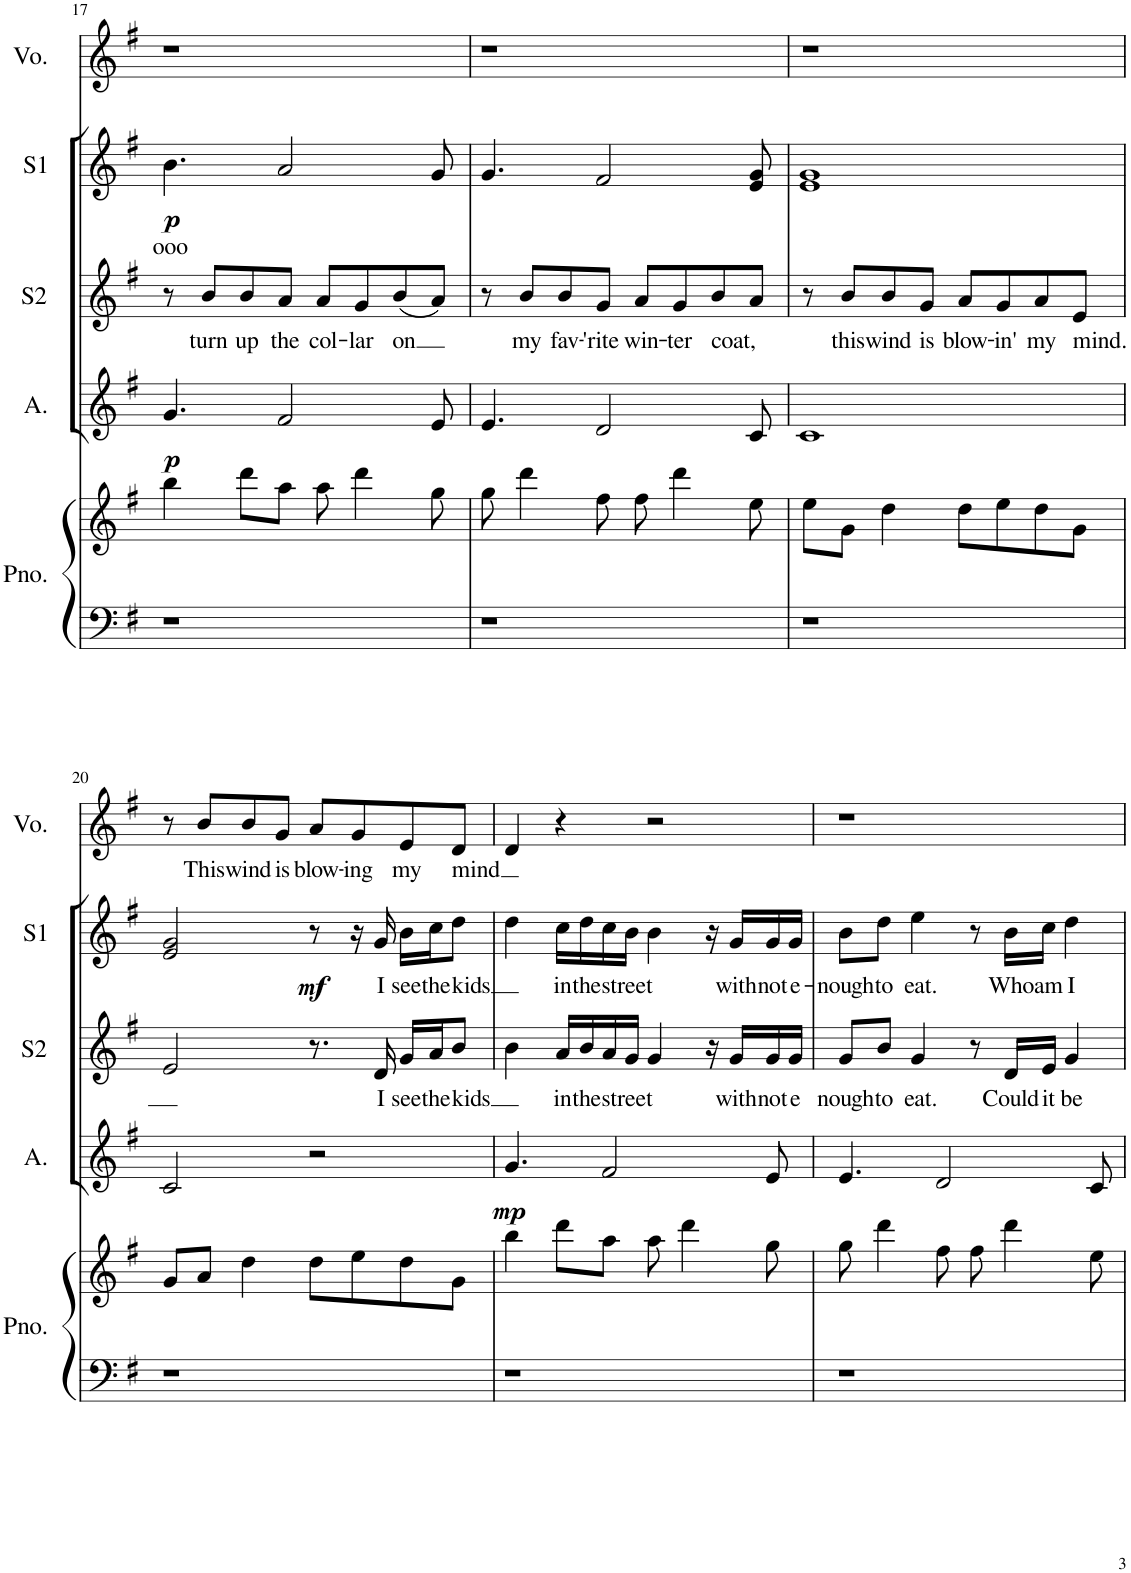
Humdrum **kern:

**kern	**kern	**kern	**dynam	**kern	**text	**kern	**text	**dynam	**kern	**text
*part5	*part5	*part4	*part4	*part3	*part3	*part2	*part2	*part2	*part1	*part1
*staff6	*staff5	*staff4	*staff4	*staff3	*staff3	*staff2	*staff2	*staff2	*staff1	*staff1
*I"Piano	*	*I"Alto	*	*I"Soprano 2	*	*I"Soprano 1	*	*	*I"Voice	*
*I'Pno.	*	*I'A.	*	*I'S2	*	*I'S1	*	*	*I'Vo.	*
!!LO:PB:g=z
*clefF4	*clefG2	*clefG2	*	*clefG2	*	*clefG2	*	*	*clefG2	*
*k[f#]	*k[f#]	*k[f#]	*	*k[f#]	*	*k[f#]	*	*	*k[f#]	*
*G:	*G:	*G:	*	*G:	*	*G:	*	*	*G:	*
*M4/4	*M4/4	*M4/4	*	*M4/4	*	*M4/4	*	*	*M4/4	*
=17	=17	=17	=17	=17	=17	=17	=17	=17	=17	=17
!	!	!	!LO:DY:b	!	!	!	!LO:LY:b	!LO:DY:b	!	!
1r	4bb\	4.g/	p	8r	.	4.b\	ooo	p	1r	.
!	!	!	!	!	!LO:LY:b	!	!	!	!	!
.	.	.	.	8b/L	turn	.	.	.	.	.
!	!	!	!	!	!LO:LY:b	!	!	!	!	!
.	8ddd\L	.	.	8b/	up	.	.	.	.	.
!	!	!	!	!	!LO:LY:b	!	!	!	!	!
.	8aa\J	2f#/	.	8a/J	the	2a/	.	.	.	.
!	!	!	!	!	!LO:LY:b	!	!	!	!	!
.	8aa\	.	.	8a/L	col-	.	.	.	.	.
!	!	!	!	!	!LO:LY:b	!	!	!	!	!
.	4ddd\	.	.	8g/	-lar	.	.	.	.	.
!	!	!	!	!	!LO:LY:b	!	!	!	!	!
.	.	.	.	(8b/	on	.	.	.	.	.
.	8gg\	8e/	.	8a/J)	.	8g/	.	.	.	.
=18	=18	=18	=18	=18	=18	=18	=18	=18	=18	=18
1r	8gg\	4.e/	.	8r	.	4.g/	.	.	1r	.
!	!	!	!	!	!LO:LY:b	!	!	!	!	!
.	4ddd\	.	.	8b/L	my	.	.	.	.	.
!	!	!	!	!	!LO:LY:b	!	!	!	!	!
.	.	.	.	8b/	fav-	.	.	.	.	.
!	!	!	!	!	!LO:LY:b	!	!	!	!	!
.	8ff#\	2d/	.	8g/J	-'rite	2f#/	.	.	.	.
!	!	!	!	!	!LO:LY:b	!	!	!	!	!
.	8ff#\	.	.	8a/L	win-	.	.	.	.	.
!	!	!	!	!	!LO:LY:b	!	!	!	!	!
.	4ddd\	.	.	8g/	-ter	.	.	.	.	.
!	!	!	!	!	!LO:LY:b	!	!	!	!	!
.	.	.	.	8b/	coat,	.	.	.	.	.
.	8ee\	8c/	.	8a/J	.	8e/ 8g/	.	.	.	.
=19	=19	=19	=19	=19	=19	=19	=19	=19	=19	=19
1r	8ee\L	1c	.	8r	.	1e 1g	.	.	1r	.
!	!	!	!	!	!LO:LY:b	!	!	!	!	!
.	8g\J	.	.	8b/L	this	.	.	.	.	.
!	!	!	!	!	!LO:LY:b	!	!	!	!	!
.	4dd\	.	.	8b/	wind	.	.	.	.	.
!	!	!	!	!	!LO:LY:b	!	!	!	!	!
.	.	.	.	8g/J	is	.	.	.	.	.
!	!	!	!	!	!LO:LY:b	!	!	!	!	!
.	8dd\L	.	.	8a/L	blow-	.	.	.	.	.
!	!	!	!	!	!LO:LY:b	!	!	!	!	!
.	8ee\	.	.	8g/	-in'	.	.	.	.	.
!	!	!	!	!	!LO:LY:b	!	!	!	!	!
.	8dd\	.	.	8a/	my	.	.	.	.	.
!	!	!	!	!	!LO:LY:b	!	!	!	!	!
.	8g\J	.	.	8e/J	mind.	.	.	.	.	.
!!LO:LB:g=z
=20	=20	=20	=20	=20	=20	=20	=20	=20	=20	=20
1r	8g/L	2c/	.	2e/	.	2e/ 2g/	.	.	8r	.
!	!	!	!	!	!	!	!	!	!	!LO:LY:b
.	8a/J	.	.	.	.	.	.	.	8b/L	This
!	!	!	!	!	!	!	!	!	!	!LO:LY:b
.	4dd\	.	.	.	.	.	.	.	8b/	wind
!	!	!	!	!	!	!	!	!	!	!LO:LY:b
.	.	.	.	.	.	.	.	.	8g/J	is
!	!	!	!	!	!	!	!	!LO:DY:b	!	!LO:LY:b
.	8dd\L	2r	.	8.r	.	8r	.	mf	8a/L	blow-
!	!	!	!	!	!	!	!	!	!	!LO:LY:b
.	8ee\	.	.	.	.	16r	.	.	8g/	-ing
!	!	!	!	!	!LO:LY:b	!	!LO:LY:b	!	!	!
.	.	.	.	16d/	I	16g/	I	.	.	.
!	!	!	!	!	!LO:LY:b	!	!LO:LY:b	!	!	!LO:LY:b
.	8dd\	.	.	16g/LL	see	16b\LL	see	.	8e/	my
!	!	!	!	!	!LO:LY:b	!	!LO:LY:b	!	!	!
.	.	.	.	16a/J	the	16cc\J	the	.	.	.
!	!	!	!	!	!LO:LY:b	!	!LO:LY:b	!	!	!LO:LY:b
.	8g\J	.	.	8b/J	kids	8dd\J	kids	.	8d/J	mind
=21	=21	=21	=21	=21	=21	=21	=21	=21	=21	=21
!	!	!	!LO:DY:b	!	!	!	!	!	!	!
1r	4bb\	4.g/	mp	4b\	.	4dd\	.	.	4d/	.
!	!	!	!	!	!LO:LY:b	!	!LO:LY:b	!	!	!
.	8ddd\L	.	.	16a/LL	in	16cc\LL	in	.	4r	.
!	!	!	!	!	!LO:LY:b	!	!LO:LY:b	!	!	!
.	.	.	.	16b/	the	16dd\	the	.	.	.
!	!	!	!	!	!LO:LY:b	!	!LO:LY:b	!	!	!
.	8aa\J	2f#/	.	16a/	street	16cc\	street	.	.	.
.	.	.	.	16g/JJ	.	16b\JJ	.	.	.	.
.	8aa\	.	.	4g/	.	4b\	.	.	2r	.
.	4ddd\	.	.	.	.	.	.	.	.	.
.	.	.	.	16r	.	16r	.	.	.	.
!	!	!	!	!	!LO:LY:b	!	!LO:LY:b	!	!	!
.	.	.	.	16g/LL	with	16g/LL	with	.	.	.
!	!	!	!	!	!LO:LY:b	!	!LO:LY:b	!	!	!
.	8gg\	8e/	.	16g/	not	16g/	not	.	.	.
!	!	!	!	!	!LO:LY:b	!	!LO:LY:b	!	!	!
.	.	.	.	16g/JJ	e	16g/JJ	e-	.	.	.
=22	=22	=22	=22	=22	=22	=22	=22	=22	=22	=22
!	!	!	!	!	!LO:LY:b	!	!LO:LY:b	!	!	!
1r	8gg\	4.e/	.	8g/L	nough	8b\L	-nough	.	1r	.
!	!	!	!	!	!LO:LY:b	!	!LO:LY:b	!	!	!
.	4ddd\	.	.	8b/J	to	8dd\J	to	.	.	.
!	!	!	!	!	!LO:LY:b	!	!LO:LY:b	!	!	!
.	.	.	.	4g/	eat.	4ee\	eat.	.	.	.
.	8ff#\	2d/	.	.	.	.	.	.	.	.
.	8ff#\	.	.	8r	.	8r	.	.	.	.
!	!	!	!	!	!LO:LY:b	!	!LO:LY:b	!	!	!
.	4ddd\	.	.	16d/LL	Could	16b\LL	Who	.	.	.
!	!	!	!	!	!LO:LY:b	!	!LO:LY:b	!	!	!
.	.	.	.	16e/JJ	it	16cc\JJ	am	.	.	.
!	!	!	!	!	!LO:LY:b	!	!LO:LY:b	!	!	!
.	.	.	.	4g/	be	4dd\	I	.	.	.
.	8ee\	8c/	.	.	.	.	.	.	.	.
=	=	=	=	=	=	=	=	=	=	=
*-	*-	*-	*-	*-	*-	*-	*-	*-	*-	*-
